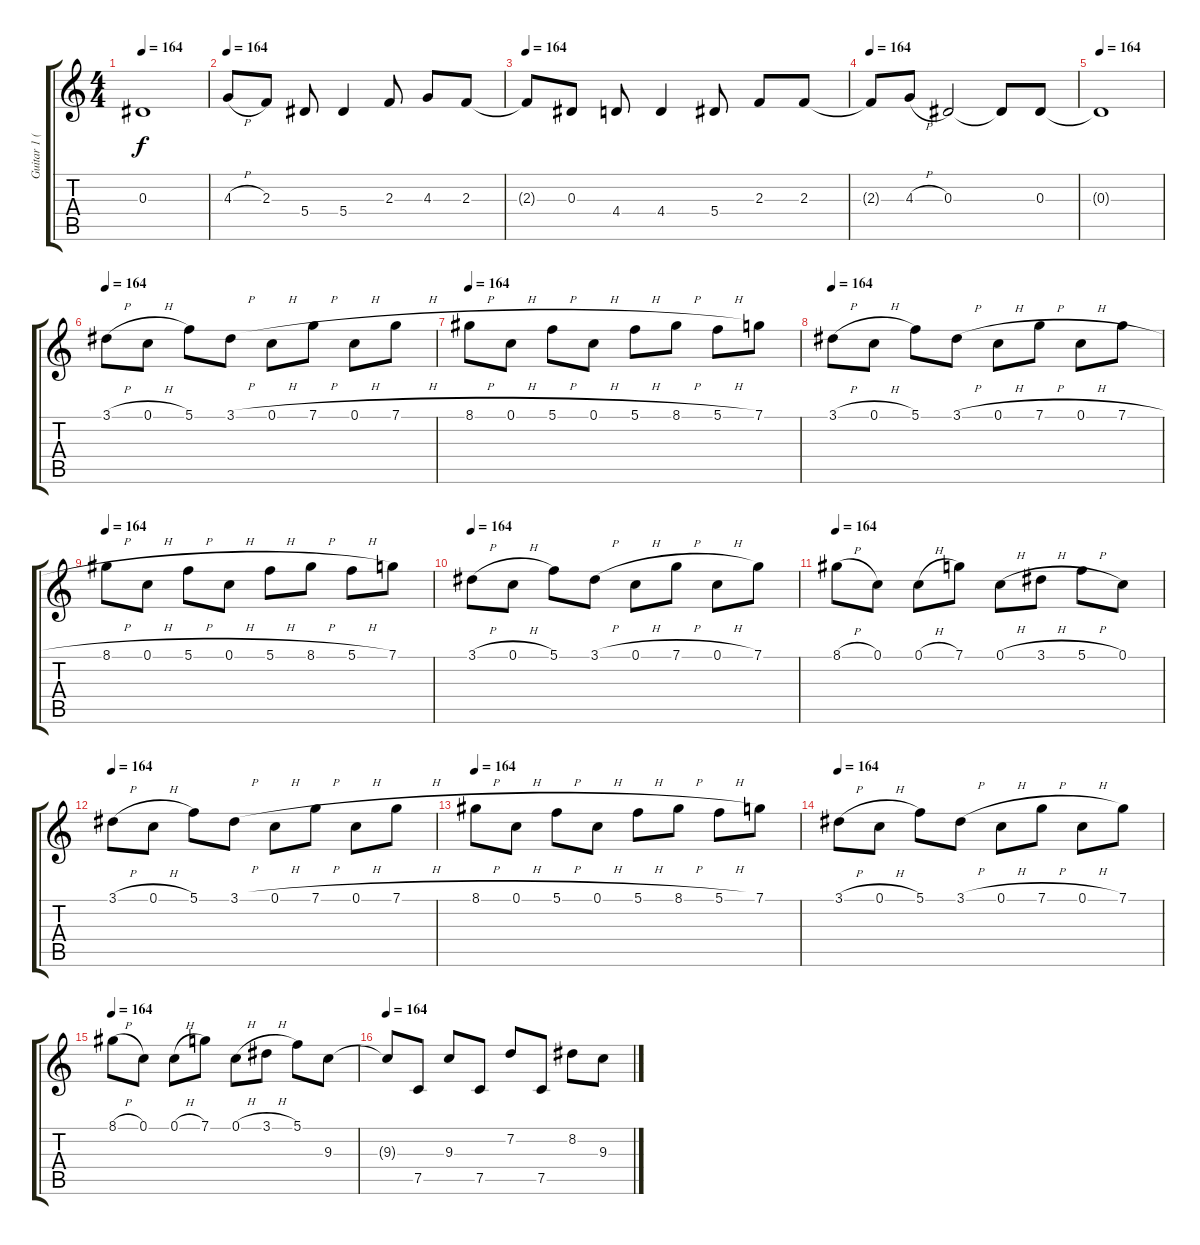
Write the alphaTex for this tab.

\track ("Guitar 1 (Lead)" "Guitar 1 (") {instrument overdrivenguitar}
\staff {score tabs}
\tuning (C4 G3 Eb3 Bb2 F2 C2) {hide}
\ts (4 4)
\tempo 164
\clef g2
\ks c
0.3{t}.1{dy f} |
\tempo 164
4.3{h}.8 2.3.8 5.4.8 5.4.4 2.3.8 4.3.8 2.3.8 |
\tempo 164
2.3{t}.8 0.3.8 4.4.8 4.4.4 5.4.8 2.3.8 2.3.8 |
\tempo 164
2.3{t}.8 4.3{h}.8 0.3.2 0.3{t}.8 0.3.8 |
\tempo 164
0.3{t}.1 |
\tempo 164
3.1{h}.8 0.1{h}.8 5.1.8 3.1{h}.8 0.1{h}.8 7.1{h}.8 0.1{h}.8 7.1{h}.8 |
\tempo 164
8.1{h}.8 0.1{h}.8 5.1{h}.8 0.1{h}.8 5.1{h}.8 8.1{h}.8 5.1{h}.8 7.1.8 |
\tempo 164
3.1{h}.8 0.1{h}.8 5.1.8 3.1{h}.8 0.1{h}.8 7.1{h}.8 0.1{h}.8 7.1{h}.8 |
\tempo 164
8.1{h}.8 0.1{h}.8 5.1{h}.8 0.1{h}.8 5.1{h}.8 8.1{h}.8 5.1{h}.8 7.1.8 |
\tempo 164
3.1{h}.8 0.1{h}.8 5.1.8 3.1{h}.8 0.1{h}.8 7.1{h}.8 0.1{h}.8 7.1.8 |
\tempo 164
8.1{h}.8 0.1.8 0.1{h}.8 7.1.8 0.1{h}.8 3.1{h}.8 5.1{h}.8 0.1.8 |
\tempo 164
3.1{h}.8 0.1{h}.8 5.1.8 3.1{h}.8 0.1{h}.8 7.1{h}.8 0.1{h}.8 7.1{h}.8 |
\tempo 164
8.1{h}.8 0.1{h}.8 5.1{h}.8 0.1{h}.8 5.1{h}.8 8.1{h}.8 5.1{h}.8 7.1.8 |
\tempo 164
3.1{h}.8 0.1{h}.8 5.1.8 3.1{h}.8 0.1{h}.8 7.1{h}.8 0.1{h}.8 7.1.8 |
\tempo 164
8.1{h}.8 0.1.8 0.1{h}.8 7.1.8 0.1{h}.8 3.1{h}.8 5.1.8 9.3.8{balance 3} |
\tempo 164
9.3{t}.8 7.5.8 9.3.8 7.5.8 7.2.8 7.5.8 8.2.8 9.3.8
